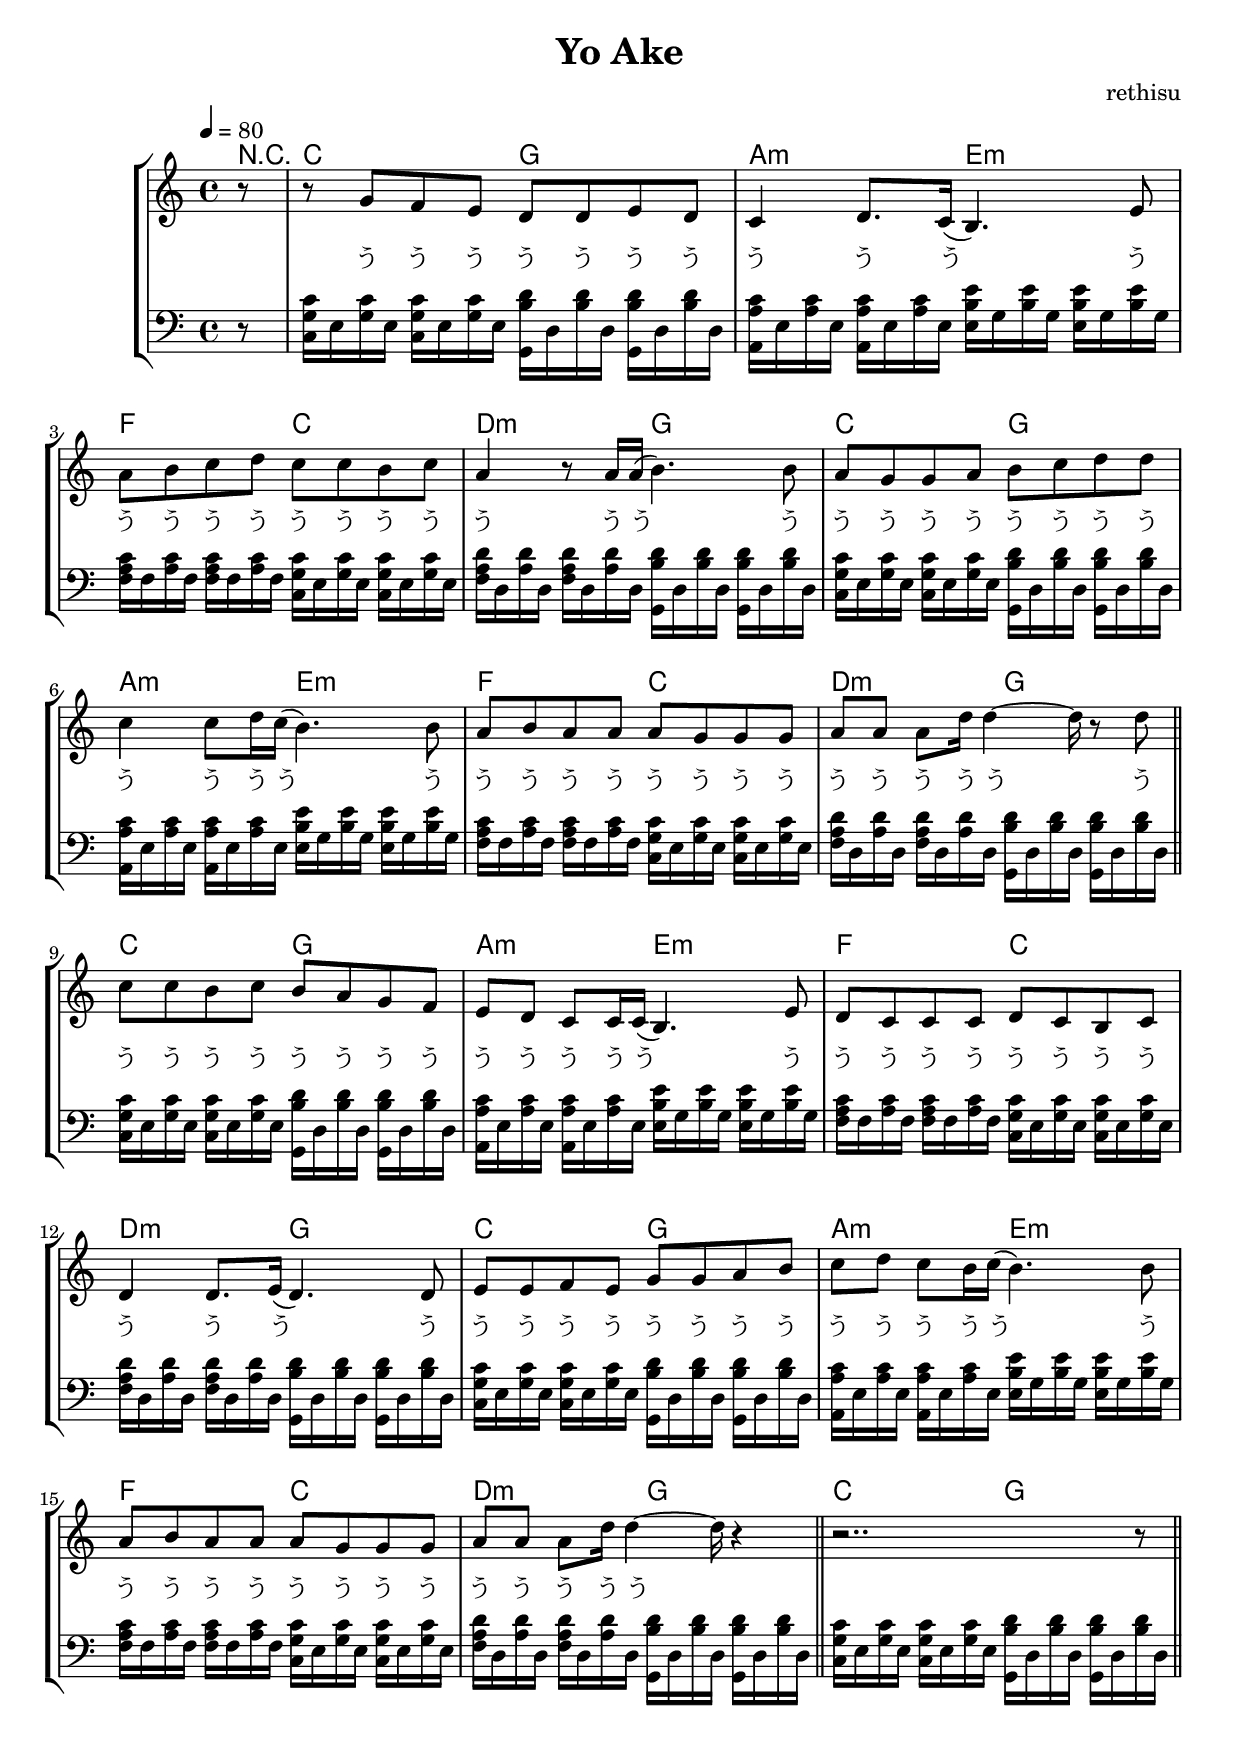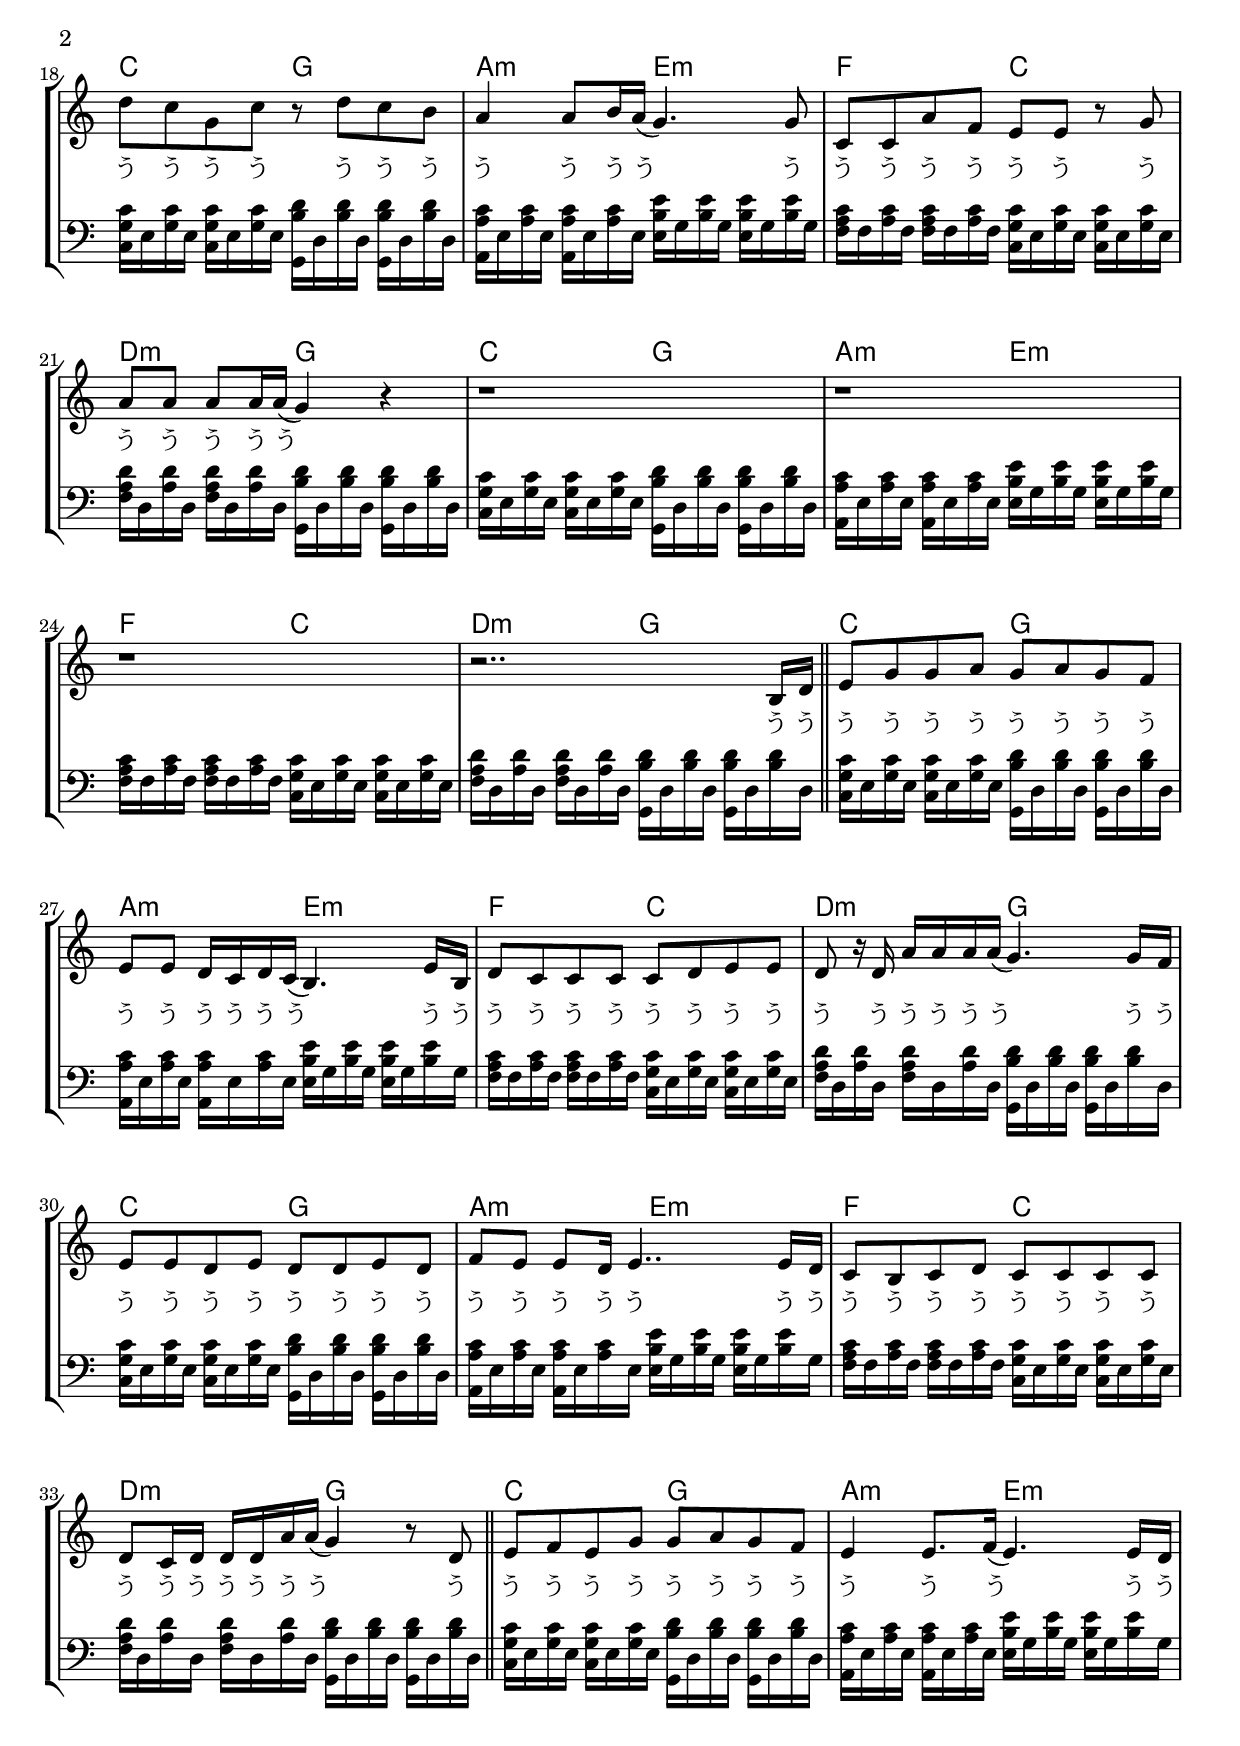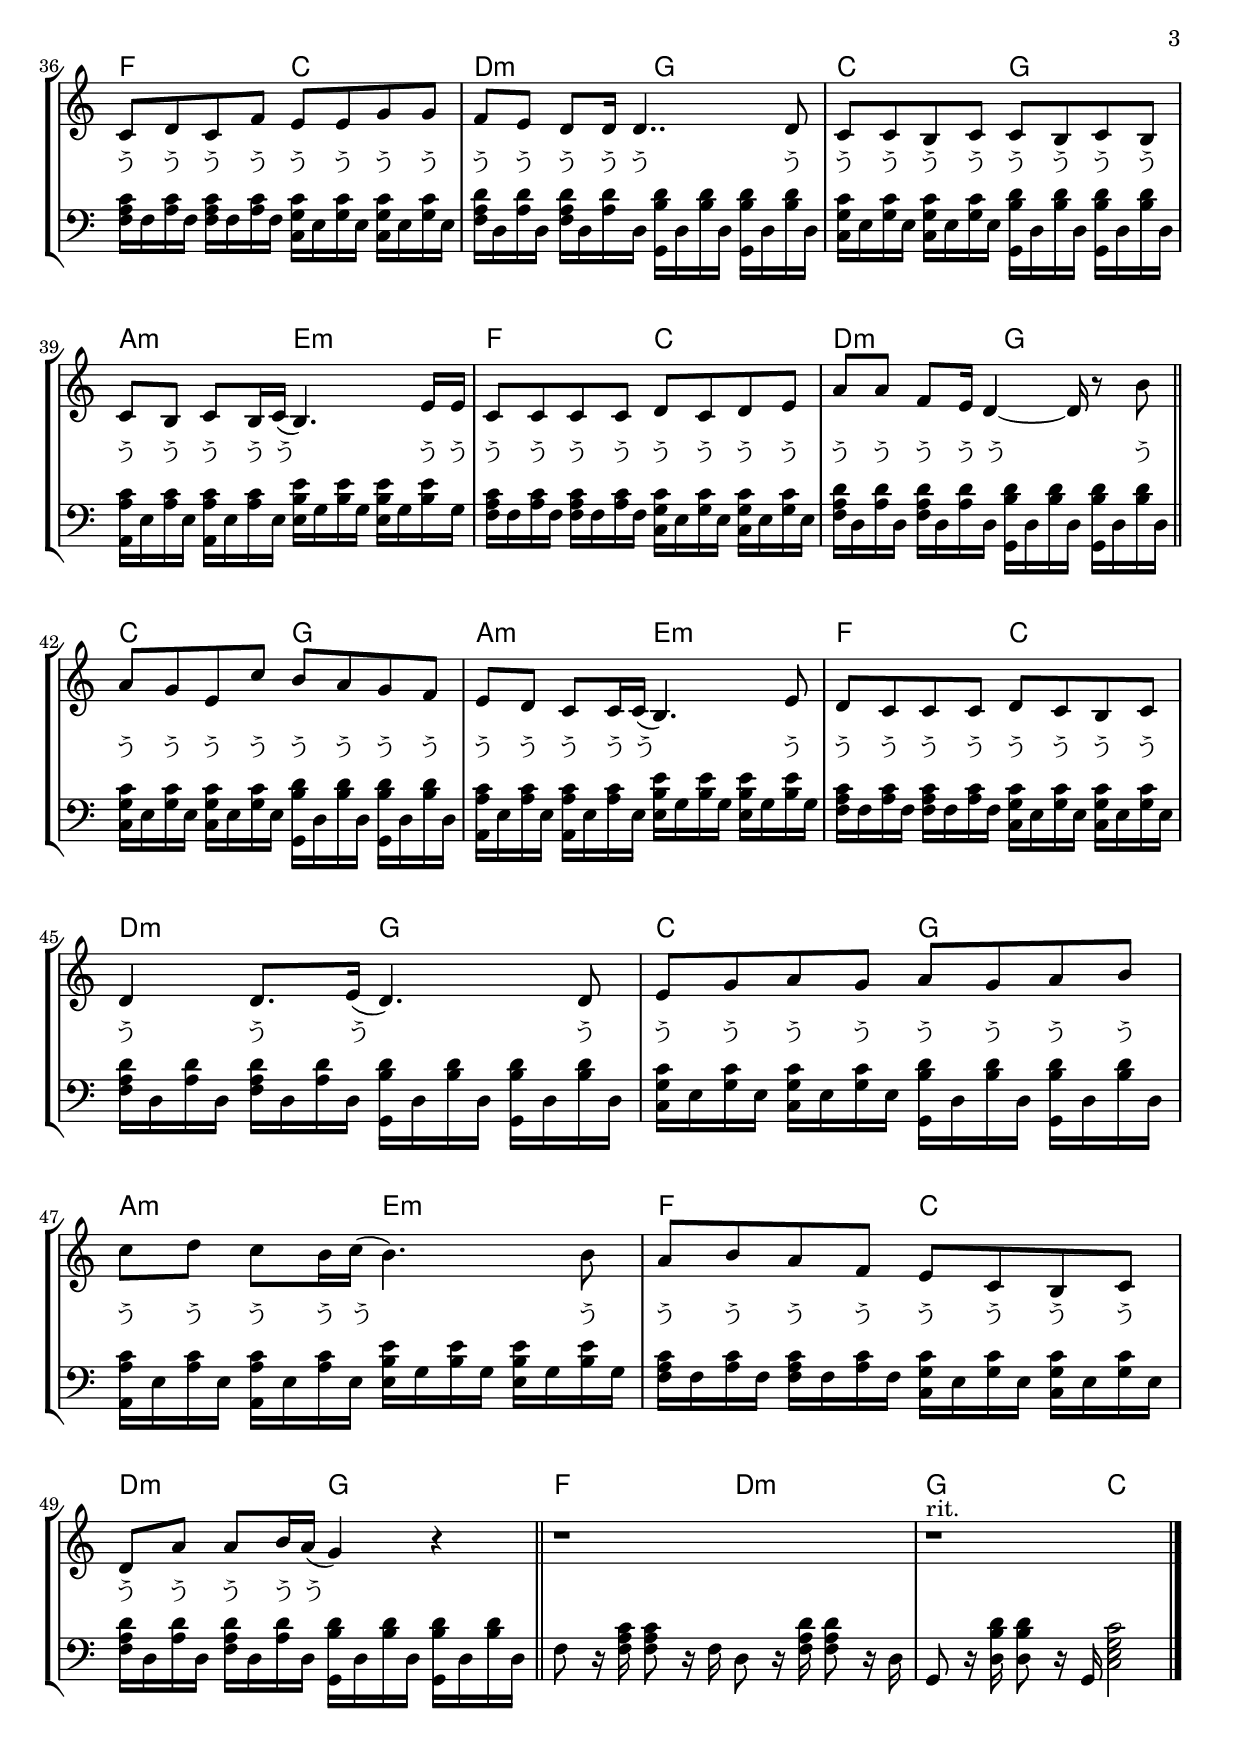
\version "2.12.1"

\header {
	title = \markup {"Yo Ake"}
	composer = \markup \center-column {rethisu}
}

harmony = \chordmode {
		r8c2 g a:m e:m f c d:m g c g a:m e:m f c d:m g 

	c g a:m e:m f c d:m g c g a:m e:m f c d:m g 

	c g 

	c g a:m e:m f c d:m g c g a:m e:m f c d:m g 

	c g a:m e:m f c d:m g c g a:m e:m f c d:m g 

	c g a:m e:m f c d:m g c g a:m e:m f c d:m g 

	c g a:m e:m f c d:m g c g a:m e:m f c d:m g 

	f d:m g c 
}

melody = {
	\set Staff.midiInstrument = #"Electric Grand"
	\partial 8*1
		\key c \major
	\tempo 4 = 80
r8 r8 g'8  f'8  e'8  d'8  d'8  e'8  d'8 
	c'4  d'8.  c'16  (b4.)  e'8 
	a'8  b'8  c''8  d''8  c''8  c''8  b'8  c''8 
	a'4  r8  a'16  a'16  (b'4.)  b'8 
	a'8  g'8  g'8  a'8  b'8  c''8  d''8  d''8 
	c''4  c''8  d''16  c''16  (b'4.)  b'8 
	a'8  b'8  a'8  a'8  a'8  g'8  g'8  g'8 
	a'8  a'8  a'8  d''16  d''4~d''16  	r8 	\set Staff.midiInstrument = #"Electric Grand"
	d''8 
	c''8  c''8  b'8  c''8  b'8  a'8  g'8  f'8 
	e'8  d'8  c'8  c'16  c'16  (b4.)  e'8 
	d'8  c'8  c'8  c'8  d'8  c'8  b8  c'8 
	d'4  d'8.  e'16  (d'4.)  d'8 
	e'8  e'8  f'8  e'8  g'8  g'8  a'8  b'8 
	c''8  d''8  c''8  b'16  c''16  (b'4.)  b'8 
	a'8  b'8  a'8  a'8  a'8  g'8  g'8  g'8 
	a'8  a'8  a'8  d''16  d''4~d''16  	r4 	r2.. 
	\set Staff.midiInstrument = #"Electric Grand"
	r8 
	d''8  c''8  g'8  c''8  r8  d''8  c''8  b'8 
	a'4  a'8  b'16  a'16  (g'4.)  g'8 
	c'8  c'8  a'8  f'8  e'8  e'8  r8  g'8 
	a'8  a'8  a'8  a'16  a'16  (g'4)  	r4 r1 r1 r1 r2.. 	\set Staff.midiInstrument = #"Electric Grand"
	b16  d'16 
	e'8  g'8  g'8  a'8  g'8  a'8  g'8  f'8 
	e'8  e'8  d'16  c'16  d'16  c'16  (b4.)  e'16  b16 
	d'8  c'8  c'8  c'8  c'8  d'8  e'8  e'8 
	d'8  r16  d'16  a'16  a'16  a'16  a'16  (g'4.)  g'16  f'16 
	e'8  e'8  d'8  e'8  d'8  d'8  e'8  d'8 
	f'8  e'8  e'8  d'16  e'4..  e'16  d'16 
	c'8  b8  c'8  d'8  c'8  c'8  c'8  c'8 
	d'8  c'16  d'16  d'16  d'16  a'16  a'16  (g'4)  	r8 	\set Staff.midiInstrument = #"Electric Grand"
	d'8 
	e'8  f'8  e'8  g'8  g'8  a'8  g'8  f'8 
	e'4  e'8.  f'16  (e'4.)  e'16  d'16 
	c'8  d'8  c'8  f'8  e'8  e'8  g'8  g'8 
	f'8  e'8  d'8  d'16  d'4..  d'8 
	c'8  c'8  b8  c'8  c'8  b8  c'8  b8 
	c'8  b8  c'8  b16  c'16  (b4.)  e'16  e'16 
	c'8  c'8  c'8  c'8  d'8  c'8  d'8  e'8 
	a'8  a'8  f'8  e'16  d'4~d'16  	r8 	\set Staff.midiInstrument = #"Electric Grand"
	b'8 
	a'8  g'8  e'8  c''8  b'8  a'8  g'8  f'8 
	e'8  d'8  c'8  c'16  c'16  (b4.)  e'8 
	d'8  c'8  c'8  c'8  d'8  c'8  b8  c'8 
	d'4  d'8.  e'16  (d'4.)  d'8 
	e'8  g'8  a'8  g'8  a'8  g'8  a'8  b'8 
	c''8  d''8  c''8  b'16  c''16  (b'4.)  b'8 
	a'8  b'8  a'8  f'8  e'8  c'8  b8  c'8 
	d'8  a'8  a'8  b'16  a'16  (g'4)  	r4 	r1 | r1^"rit." \bar "|."
}

words = \lyricmode {
	う  う  う  う  う  う  う  う  う  う  う  う  う  う  う  う  う  う  う  う  う  う  う  う  う  う  う  う  う  う  う  う  う  う  う  う  う  う  う  う  う  う  う  う  う  う  う  う  う  
	う  う  う  う  う  う  う  う  う  う  う  う  う  う  う  う  う  う  う  う  う  う  う  う  う  う  う  う  う  う  う  う  う  う  う  う  う  う  う  う  う  う  う  う  う  う  う  う  う  う  う  う  う  う  
	
	う  う  う  う  う  う  う  う  う  う  う  う  う  う  う  う  う  う  う  う  う  う  う  う  
	う  う  う  う  う  う  う  う  う  う  う  う  う  う  う  う  う  う  う  う  う  う  う  う  う  う  う  う  う  う  う  う  う  う  う  う  う  う  う  う  う  う  う  う  う  う  う  う  う  う  う  う  う  う  う  う  う  う  う  う  う  う  う  う  
	う  う  う  う  う  う  う  う  う  う  う  う  う  う  う  う  う  う  う  う  う  う  う  う  う  う  う  う  う  う  う  う  う  う  う  う  う  う  う  う  う  う  う  う  う  う  う  う  う  う  う  う  う  う  う  う  
	う  う  う  う  う  う  う  う  う  う  う  う  う  う  う  う  う  う  う  う  う  う  う  う  う  う  う  う  う  う  う  う  う  う  う  う  う  う  う  う  う  う  う  う  う  う  う  う  う  う  う  う  う  う  
	
}

tempochange = {
	\tempo 4 = 80
	r1 | r1 | r1 | r1 | r1 | r1 | r1 | r1 \bar "||"
	\tempo 4 = 80
	r1 | r1 | r1 | r1 | r1 | r1 | r1 | r1 \bar "||"
	\tempo 4 = 80
	r1 \bar "||"
	\tempo 4 = 80
	r1 | r1 | r1 | r1 | r1 | r1 | r1 | r1 \bar "||"
	\tempo 4 = 80
	r1 | r1 | r1 | r1 | r1 | r1 | r1 | r1 \bar "||"
	\tempo 4 = 80
	r1 | r1 | r1 | r1 | r1 | r1 | r1 | r1 \bar "||"
	\tempo 4 = 80
	r1 | r1 | r1 | r1 | r1 | r1 | r1 | r1 \bar "||"
	\tempo 4 = 80
	r1 | \tempo 4 = 60 r2 \tempo 4 = 53 r2 \bar "|."
}

mainacc = {
	\clef bass
	\set Staff.midiInstrument = #"Electric Bass (finger)"
	\key c \major
	\tempo 4 = 80
	\partial 8*1
	r8	<c g c'>16 e16 <g c'>16 e16   <c g c'>16 e16 <g c'>16 e16
	<g, b d'>16 d16 <b d'>16 d16   <g, b d'>16 d16 <b d'>16 d16
	<a, a c'>16 e16 <a c'>16 e16   <a, a c'>16 e16 <a c'>16 e16
	<e b e'>16 g16 <b e'>16 g16   <e b e'>16 g16 <b e'>16 g16
	<f a c'>16 f16 <a c'>16 f16   <f a c'>16 f16 <a c'>16 f16
	<c g c'>16 e16 <g c'>16 e16   <c g c'>16 e16 <g c'>16 e16
	<f a d'>16 d16 <a d'>16 d16   <f a d'>16 d16 <a d'>16 d16
	<g, b d'>16 d16 <b d'>16 d16   <g, b d'>16 d16 <b d'>16 d16
	<c g c'>16 e16 <g c'>16 e16   <c g c'>16 e16 <g c'>16 e16
	<g, b d'>16 d16 <b d'>16 d16   <g, b d'>16 d16 <b d'>16 d16
	<a, a c'>16 e16 <a c'>16 e16   <a, a c'>16 e16 <a c'>16 e16
	<e b e'>16 g16 <b e'>16 g16   <e b e'>16 g16 <b e'>16 g16
	<f a c'>16 f16 <a c'>16 f16   <f a c'>16 f16 <a c'>16 f16
	<c g c'>16 e16 <g c'>16 e16   <c g c'>16 e16 <g c'>16 e16
	<f a d'>16 d16 <a d'>16 d16   <f a d'>16 d16 <a d'>16 d16
	<g, b d'>16 d16 <b d'>16 d16   <g, b d'>16 d16 <b d'>16 d16
	\bar "||"

	\set Staff.midiInstrument = #"Electric Bass (finger)"
	<c g c'>16 e16 <g c'>16 e16   <c g c'>16 e16 <g c'>16 e16
	<g, b d'>16 d16 <b d'>16 d16   <g, b d'>16 d16 <b d'>16 d16
	<a, a c'>16 e16 <a c'>16 e16   <a, a c'>16 e16 <a c'>16 e16
	<e b e'>16 g16 <b e'>16 g16   <e b e'>16 g16 <b e'>16 g16
	<f a c'>16 f16 <a c'>16 f16   <f a c'>16 f16 <a c'>16 f16
	<c g c'>16 e16 <g c'>16 e16   <c g c'>16 e16 <g c'>16 e16
	<f a d'>16 d16 <a d'>16 d16   <f a d'>16 d16 <a d'>16 d16
	<g, b d'>16 d16 <b d'>16 d16   <g, b d'>16 d16 <b d'>16 d16
	<c g c'>16 e16 <g c'>16 e16   <c g c'>16 e16 <g c'>16 e16
	<g, b d'>16 d16 <b d'>16 d16   <g, b d'>16 d16 <b d'>16 d16
	<a, a c'>16 e16 <a c'>16 e16   <a, a c'>16 e16 <a c'>16 e16
	<e b e'>16 g16 <b e'>16 g16   <e b e'>16 g16 <b e'>16 g16
	<f a c'>16 f16 <a c'>16 f16   <f a c'>16 f16 <a c'>16 f16
	<c g c'>16 e16 <g c'>16 e16   <c g c'>16 e16 <g c'>16 e16
	<f a d'>16 d16 <a d'>16 d16   <f a d'>16 d16 <a d'>16 d16
	<g, b d'>16 d16 <b d'>16 d16   <g, b d'>16 d16 <b d'>16 d16
	\bar "||"

	\set Staff.midiInstrument = #"Electric Bass (finger)"
	<c g c'>16 e16 <g c'>16 e16   <c g c'>16 e16 <g c'>16 e16
	<g, b d'>16 d16 <b d'>16 d16   <g, b d'>16 d16 <b d'>16 d16
	\bar "||"

	\set Staff.midiInstrument = #"Electric Bass (finger)"
	<c g c'>16 e16 <g c'>16 e16   <c g c'>16 e16 <g c'>16 e16
	<g, b d'>16 d16 <b d'>16 d16   <g, b d'>16 d16 <b d'>16 d16
	<a, a c'>16 e16 <a c'>16 e16   <a, a c'>16 e16 <a c'>16 e16
	<e b e'>16 g16 <b e'>16 g16   <e b e'>16 g16 <b e'>16 g16
	<f a c'>16 f16 <a c'>16 f16   <f a c'>16 f16 <a c'>16 f16
	<c g c'>16 e16 <g c'>16 e16   <c g c'>16 e16 <g c'>16 e16
	<f a d'>16 d16 <a d'>16 d16   <f a d'>16 d16 <a d'>16 d16
	<g, b d'>16 d16 <b d'>16 d16   <g, b d'>16 d16 <b d'>16 d16
	<c g c'>16 e16 <g c'>16 e16   <c g c'>16 e16 <g c'>16 e16
	<g, b d'>16 d16 <b d'>16 d16   <g, b d'>16 d16 <b d'>16 d16
	<a, a c'>16 e16 <a c'>16 e16   <a, a c'>16 e16 <a c'>16 e16
	<e b e'>16 g16 <b e'>16 g16   <e b e'>16 g16 <b e'>16 g16
	<f a c'>16 f16 <a c'>16 f16   <f a c'>16 f16 <a c'>16 f16
	<c g c'>16 e16 <g c'>16 e16   <c g c'>16 e16 <g c'>16 e16
	<f a d'>16 d16 <a d'>16 d16   <f a d'>16 d16 <a d'>16 d16
	<g, b d'>16 d16 <b d'>16 d16   <g, b d'>16 d16 <b d'>16 d16
	\bar "||"

	\set Staff.midiInstrument = #"Electric Bass (finger)"
	<c g c'>16 e16 <g c'>16 e16   <c g c'>16 e16 <g c'>16 e16
	<g, b d'>16 d16 <b d'>16 d16   <g, b d'>16 d16 <b d'>16 d16
	<a, a c'>16 e16 <a c'>16 e16   <a, a c'>16 e16 <a c'>16 e16
	<e b e'>16 g16 <b e'>16 g16   <e b e'>16 g16 <b e'>16 g16
	<f a c'>16 f16 <a c'>16 f16   <f a c'>16 f16 <a c'>16 f16
	<c g c'>16 e16 <g c'>16 e16   <c g c'>16 e16 <g c'>16 e16
	<f a d'>16 d16 <a d'>16 d16   <f a d'>16 d16 <a d'>16 d16
	<g, b d'>16 d16 <b d'>16 d16   <g, b d'>16 d16 <b d'>16 d16
	<c g c'>16 e16 <g c'>16 e16   <c g c'>16 e16 <g c'>16 e16
	<g, b d'>16 d16 <b d'>16 d16   <g, b d'>16 d16 <b d'>16 d16
	<a, a c'>16 e16 <a c'>16 e16   <a, a c'>16 e16 <a c'>16 e16
	<e b e'>16 g16 <b e'>16 g16   <e b e'>16 g16 <b e'>16 g16
	<f a c'>16 f16 <a c'>16 f16   <f a c'>16 f16 <a c'>16 f16
	<c g c'>16 e16 <g c'>16 e16   <c g c'>16 e16 <g c'>16 e16
	<f a d'>16 d16 <a d'>16 d16   <f a d'>16 d16 <a d'>16 d16
	<g, b d'>16 d16 <b d'>16 d16   <g, b d'>16 d16 <b d'>16 d16
	\bar "||"

	\set Staff.midiInstrument = #"Electric Bass (finger)"
	<c g c'>16 e16 <g c'>16 e16   <c g c'>16 e16 <g c'>16 e16
	<g, b d'>16 d16 <b d'>16 d16   <g, b d'>16 d16 <b d'>16 d16
	<a, a c'>16 e16 <a c'>16 e16   <a, a c'>16 e16 <a c'>16 e16
	<e b e'>16 g16 <b e'>16 g16   <e b e'>16 g16 <b e'>16 g16
	<f a c'>16 f16 <a c'>16 f16   <f a c'>16 f16 <a c'>16 f16
	<c g c'>16 e16 <g c'>16 e16   <c g c'>16 e16 <g c'>16 e16
	<f a d'>16 d16 <a d'>16 d16   <f a d'>16 d16 <a d'>16 d16
	<g, b d'>16 d16 <b d'>16 d16   <g, b d'>16 d16 <b d'>16 d16
	<c g c'>16 e16 <g c'>16 e16   <c g c'>16 e16 <g c'>16 e16
	<g, b d'>16 d16 <b d'>16 d16   <g, b d'>16 d16 <b d'>16 d16
	<a, a c'>16 e16 <a c'>16 e16   <a, a c'>16 e16 <a c'>16 e16
	<e b e'>16 g16 <b e'>16 g16   <e b e'>16 g16 <b e'>16 g16
	<f a c'>16 f16 <a c'>16 f16   <f a c'>16 f16 <a c'>16 f16
	<c g c'>16 e16 <g c'>16 e16   <c g c'>16 e16 <g c'>16 e16
	<f a d'>16 d16 <a d'>16 d16   <f a d'>16 d16 <a d'>16 d16
	<g, b d'>16 d16 <b d'>16 d16   <g, b d'>16 d16 <b d'>16 d16
	\bar "||"

	\set Staff.midiInstrument = #"Electric Bass (finger)"
	<c g c'>16 e16 <g c'>16 e16   <c g c'>16 e16 <g c'>16 e16
	<g, b d'>16 d16 <b d'>16 d16   <g, b d'>16 d16 <b d'>16 d16
	<a, a c'>16 e16 <a c'>16 e16   <a, a c'>16 e16 <a c'>16 e16
	<e b e'>16 g16 <b e'>16 g16   <e b e'>16 g16 <b e'>16 g16
	<f a c'>16 f16 <a c'>16 f16   <f a c'>16 f16 <a c'>16 f16
	<c g c'>16 e16 <g c'>16 e16   <c g c'>16 e16 <g c'>16 e16
	<f a d'>16 d16 <a d'>16 d16   <f a d'>16 d16 <a d'>16 d16
	<g, b d'>16 d16 <b d'>16 d16   <g, b d'>16 d16 <b d'>16 d16
	<c g c'>16 e16 <g c'>16 e16   <c g c'>16 e16 <g c'>16 e16
	<g, b d'>16 d16 <b d'>16 d16   <g, b d'>16 d16 <b d'>16 d16
	<a, a c'>16 e16 <a c'>16 e16   <a, a c'>16 e16 <a c'>16 e16
	<e b e'>16 g16 <b e'>16 g16   <e b e'>16 g16 <b e'>16 g16
	<f a c'>16 f16 <a c'>16 f16   <f a c'>16 f16 <a c'>16 f16
	<c g c'>16 e16 <g c'>16 e16   <c g c'>16 e16 <g c'>16 e16
	<f a d'>16 d16 <a d'>16 d16   <f a d'>16 d16 <a d'>16 d16
	<g, b d'>16 d16 <b d'>16 d16   <g, b d'>16 d16 <b d'>16 d16
	\bar "||"

	\set Staff.midiInstrument = #"Slap Bass 1"
	f8 r16 <f a c'>16 <f a c'>8 r16 f16
	d8 r16 <f a d'>16 <f a d'>8 r16 d16
	g,8 r16 <d b d'>16 <d b d'>8 r16 g,16
	<c e g c'>2
	\bar "|."
}

subacc = {
	\clef bass
	\set Staff.midiInstrument = #"Pizzicato Strings"
	\key c \major
	\tempo 4 = 80
	\partial 8*1
	r8	<c c'>16 e g e <c c'> e g e
	<g, d'>16 d b d <g, d'> d b d
	<a, c'>16 e a e <a, c'> e a e
	<e e'>16 g b g <e e'> g b g
	<f c'>16 f a f <f c'> f a f
	<c c'>16 e g e <c c'> e g e
	<f d'>16 d a d <f d'> d a d
	<g, d'>16 d b d <g, d'> d b d
	<c c'>16 e g e <c c'> e g e
	<g, d'>16 d b d <g, d'> d b d
	<a, c'>16 e a e <a, c'> e a e
	<e e'>16 g b g <e e'> g b g
	<f c'>16 f a f <f c'> f a f
	<c c'>16 e g e <c c'> e g e
	<f d'>16 d a d <f d'> d a d
	<g, d'>16 d b d <g, d'> d b d
	\bar "||"

	\set Staff.midiInstrument = #"Pizzicato Strings"
	<c c'>16 e g e <c c'> e g e
	<g, d'>16 d b d <g, d'> d b d
	<a, c'>16 e a e <a, c'> e a e
	<e e'>16 g b g <e e'> g b g
	<f c'>16 f a f <f c'> f a f
	<c c'>16 e g e <c c'> e g e
	<f d'>16 d a d <f d'> d a d
	<g, d'>16 d b d <g, d'> d b d
	<c c'>16 e g e <c c'> e g e
	<g, d'>16 d b d <g, d'> d b d
	<a, c'>16 e a e <a, c'> e a e
	<e e'>16 g b g <e e'> g b g
	<f c'>16 f a f <f c'> f a f
	<c c'>16 e g e <c c'> e g e
	<f d'>16 d a d <f d'> d a d
	<g, d'>16 d b d <g, d'> d b d
	\bar "||"

	\set Staff.midiInstrument = #"Pizzicato Strings"
	<c c'>16 e g e <c c'> e g e
	<g, d'>16 d b d <g, d'> d b d
	\bar "||"

	\set Staff.midiInstrument = #"Pizzicato Strings"
	<c c'>16 e g e <c c'> e g e
	<g, d'>16 d b d <g, d'> d b d
	<a, c'>16 e a e <a, c'> e a e
	<e e'>16 g b g <e e'> g b g
	<f c'>16 f a f <f c'> f a f
	<c c'>16 e g e <c c'> e g e
	<f d'>16 d a d <f d'> d a d
	<g, d'>16 d b d <g, d'> d b d
	<c c'>16 e g e <c c'> e g e
	<g, d'>16 d b d <g, d'> d b d
	<a, c'>16 e a e <a, c'> e a e
	<e e'>16 g b g <e e'> g b g
	<f c'>16 f a f <f c'> f a f
	<c c'>16 e g e <c c'> e g e
	<f d'>16 d a d <f d'> d a d
	<g, d'>16 d b d <g, d'> d b d
	\bar "||"

	\set Staff.midiInstrument = #"Pizzicato Strings"
	<c c'>16 e g e <c c'> e g e
	<g, d'>16 d b d <g, d'> d b d
	<a, c'>16 e a e <a, c'> e a e
	<e e'>16 g b g <e e'> g b g
	<f c'>16 f a f <f c'> f a f
	<c c'>16 e g e <c c'> e g e
	<f d'>16 d a d <f d'> d a d
	<g, d'>16 d b d <g, d'> d b d
	<c c'>16 e g e <c c'> e g e
	<g, d'>16 d b d <g, d'> d b d
	<a, c'>16 e a e <a, c'> e a e
	<e e'>16 g b g <e e'> g b g
	<f c'>16 f a f <f c'> f a f
	<c c'>16 e g e <c c'> e g e
	<f d'>16 d a d <f d'> d a d
	<g, d'>16 d b d <g, d'> d b d
	\bar "||"

	\set Staff.midiInstrument = #"Pizzicato Strings"
	<c c'>16 e g e <c c'> e g e
	<g, d'>16 d b d <g, d'> d b d
	<a, c'>16 e a e <a, c'> e a e
	<e e'>16 g b g <e e'> g b g
	<f c'>16 f a f <f c'> f a f
	<c c'>16 e g e <c c'> e g e
	<f d'>16 d a d <f d'> d a d
	<g, d'>16 d b d <g, d'> d b d
	<c c'>16 e g e <c c'> e g e
	<g, d'>16 d b d <g, d'> d b d
	<a, c'>16 e a e <a, c'> e a e
	<e e'>16 g b g <e e'> g b g
	<f c'>16 f a f <f c'> f a f
	<c c'>16 e g e <c c'> e g e
	<f d'>16 d a d <f d'> d a d
	<g, d'>16 d b d <g, d'> d b d
	\bar "||"

	\set Staff.midiInstrument = #"Pizzicato Strings"
	<c c'>16 e g e <c c'> e g e
	<g, d'>16 d b d <g, d'> d b d
	<a, c'>16 e a e <a, c'> e a e
	<e e'>16 g b g <e e'> g b g
	<f c'>16 f a f <f c'> f a f
	<c c'>16 e g e <c c'> e g e
	<f d'>16 d a d <f d'> d a d
	<g, d'>16 d b d <g, d'> d b d
	<c c'>16 e g e <c c'> e g e
	<g, d'>16 d b d <g, d'> d b d
	<a, c'>16 e a e <a, c'> e a e
	<e e'>16 g b g <e e'> g b g
	<f c'>16 f a f <f c'> f a f
	<c c'>16 e g e <c c'> e g e
	<f d'>16 d a d <f d'> d a d
	<g, d'>16 d b d <g, d'> d b d
	\bar "||"

	\set Staff.midiInstrument = #"Electric Piano 1"
	r8 <f a c'>4 <f a c'>8
	r8 <f a d'>4 <f a d'>8
	r8 <d b d'>4 <d b d'>8
	r8 <e g c'>8 <e g c'>4
	\bar "|."
}

percA = {
	\drummode {
	\partial 8*1
	r8	hh8 hh8 hh8 hh8 hh8 hh8 hh8 hh8  |hh8 hh8 hh8 hh8 hh8 hh8 hh8 hh8  |hh8 hh8 hh8 hh8 hh8 hh8 hh8 hh8  |hh8 hh8 hh8 hh8 hh8 hh8 hh8 hh8  |hh8 hh8 hh8 hh8 hh8 hh8 hh8 hh8  |hh8 hh8 hh8 hh8 hh8 hh8 hh8 hh8  |hh8 hh8 hh8 hh8 hh8 hh8 hh8 hh8  |hh8 hh8 hh8 hh8 hh8 hh8 hh4  \bar "||"
	hh8 hh8 hh8 hh8 hh8 hh8 hh8 hh8  |hh8 hh8 hh8 hh8 hh8 hh8 hh8 hh8  |hh8 hh8 hh8 hh8 hh8 hh8 hh8 hh8  |hh8 hh8 hh8 hh8 hh8 hh8 hh8 hh8  |hh8 hh8 hh8 hh8 hh8 hh8 hh8 hh8  |hh8 hh8 hh8 hh8 hh8 hh8 hh8 hh8  |hh8 hh8 hh8 hh8 hh8 hh8 hh8 hh8  |hh8 hh8 hh8 hh8 hh8 hh8 hh4  \bar "||"
	hh8 hh8 hh8 hh8 hh8 hh8 hh4  \bar "||"
	hh8 hh8 hh8 hh8 hh8 hh8 hh8 hh8  |hh8 hh8 hh8 hh8 hh8 hh8 hh8 hh8  |hh8 hh8 hh8 hh8 hh8 hh8 hh8 hh8  |hh8 hh8 hh8 hh8 hh8 hh8 hh8 hh8  |hh8 hh8 hh8 hh8 hh8 hh8 hh8 hh8  |hh8 hh8 hh8 hh8 hh8 hh8 hh8 hh8  |hh8 hh8 hh8 hh8 hh8 hh8 hh8 hh8  |hh8 hh8 hh8 hh8 hh8 hh8 hh4  \bar "||"
	hh8 hh8 hh8 hh8 hh8 hh8 hh8 hh8  |hh8 hh8 hh8 hh8 hh8 hh8 hh8 hh8  |hh8 hh8 hh8 hh8 hh8 hh8 hh8 hh8  |hh8 hh8 hh8 hh8 hh8 hh8 hh8 hh8  |hh8 hh8 hh8 hh8 hh8 hh8 hh8 hh8  |hh8 hh8 hh8 hh8 hh8 hh8 hh8 hh8  |hh8 hh8 hh8 hh8 hh8 hh8 hh8 hh8  |hh8 hh8 hh8 hh8 hh8 hh8 hh4  \bar "||"
	hh8 hh8 hh8 hh8 hh8 hh8 hh8 hh8  |hh8 hh8 hh8 hh8 hh8 hh8 hh8 hh8  |hh8 hh8 hh8 hh8 hh8 hh8 hh8 hh8  |hh8 hh8 hh8 hh8 hh8 hh8 hh8 hh8  |hh8 hh8 hh8 hh8 hh8 hh8 hh8 hh8  |hh8 hh8 hh8 hh8 hh8 hh8 hh8 hh8  |hh8 hh8 hh8 hh8 hh8 hh8 hh8 hh8  |hh8 hh8 hh8 hh8 hh8 hh8 hh4  \bar "||"
	hh8 hh8 hh8 hh8 hh8 hh8 hh8 hh8  |hh8 hh8 hh8 hh8 hh8 hh8 hh8 hh8  |hh8 hh8 hh8 hh8 hh8 hh8 hh8 hh8  |hh8 hh8 hh8 hh8 hh8 hh8 hh8 hh8  |hh8 hh8 hh8 hh8 hh8 hh8 hh8 hh8  |hh8 hh8 hh8 hh8 hh8 hh8 hh8 hh8  |hh8 hh8 hh8 hh8 hh8 hh8 hh8 hh8  |hh8 hh8 hh8 hh8 hh8 hh8 hh4  \bar "||"
	r1 |r1 \bar "|."
	}
}

percB = {
	\drummode {
	\partial 8*1
	r8	bd4. bd8 bd4. bd8  |bd4. bd8 bd4. bd8  |bd4. bd8 bd4. bd8  |bd4. bd8 bd4. bd8  |bd4. bd8 bd4. bd8  |bd4. bd8 bd4. bd8  |bd4. bd8 bd4. bd8  |bd4. bd8 bd2  \bar "||"
	bd4. bd8 bd4. bd8  |bd4. bd8 bd4. bd8  |bd4. bd8 bd4. bd8  |bd4. bd8 bd4. bd8  |bd4. bd8 bd4. bd8  |bd4. bd8 bd4. bd8  |bd4. bd8 bd4. bd8  |bd4. bd8 bd2  \bar "||"
	bd4. bd8 bd2  \bar "||"
	bd4. bd8 bd4. bd8  |bd4. bd8 bd4. bd8  |bd4. bd8 bd4. bd8  |bd4. bd8 bd4. bd8  |bd4. bd8 bd4. bd8  |bd4. bd8 bd4. bd8  |bd4. bd8 bd4. bd8  |bd4. bd8 bd2  \bar "||"
	bd4. bd8 bd4. bd8  |bd4. bd8 bd4. bd8  |bd4. bd8 bd4. bd8  |bd4. bd8 bd4. bd8  |bd4. bd8 bd4. bd8  |bd4. bd8 bd4. bd8  |bd4. bd8 bd4. bd8  |bd4. bd8 bd2  \bar "||"
	bd4. bd8 bd4. bd8  |bd4. bd8 bd4. bd8  |bd4. bd8 bd4. bd8  |bd4. bd8 bd4. bd8  |bd4. bd8 bd4. bd8  |bd4. bd8 bd4. bd8  |bd4. bd8 bd4. bd8  |bd4. bd8 bd2  \bar "||"
	bd4. bd8 bd4. bd8  |bd4. bd8 bd4. bd8  |bd4. bd8 bd4. bd8  |bd4. bd8 bd4. bd8  |bd4. bd8 bd4. bd8  |bd4. bd8 bd4. bd8  |bd4. bd8 bd4. bd8  |bd4. bd8 bd2  \bar "||"
	r1 |r1 \bar "|."
	}
}

percC = {
	\drummode {
	\partial 8*1
	r8	r8 ss4 ss8 ss4. ss8  |r8 ss4 ss8 ss2  |r8 ss4 ss8 ss4. ss8  |r8 ss4 ss8 ss4. ss8  |r8 ss4 ss8 ss4. ss8  |r8 ss4 ss8 ss2  |r8 ss4 ss8 ss4. ss8  |r8 ss4 ss8 ss2  \bar "||"
	r8 ss4 ss8 ss4. ss8  |r8 ss4 ss8 ss2  |r8 ss4 ss8 ss4. ss8  |r8 ss4 ss8 ss4. ss8  |r8 ss4 ss8 ss4. ss8  |r8 ss4 ss8 ss2  |r8 ss4 ss8 ss4. ss8  |r8 ss4 ss8 ss2  \bar "||"
	r8 ss4 ss8 ss2  \bar "||"
	r8 ss4 ss8 ss4. ss8  |r8 ss4 ss8 ss2  |r8 ss4 ss8 ss4. ss8  |r8 ss4 ss8 ss4. ss8  |r8 ss4 ss8 ss4. ss8  |r8 ss4 ss8 ss2  |r8 ss4 ss8 ss4. ss8  |r8 ss4 ss8 ss2  \bar "||"
	r8 ss4 ss8 ss4. ss8  |r8 ss4 ss8 ss2  |r8 ss4 ss8 ss4. ss8  |r8 ss4 ss8 ss4. ss8  |r8 ss4 ss8 ss4. ss8  |r8 ss4 ss8 ss2  |r8 ss4 ss8 ss4. ss8  |r8 ss4 ss8 ss2  \bar "||"
	r8 ss4 ss8 ss4. ss8  |r8 ss4 ss8 ss2  |r8 ss4 ss8 ss4. ss8  |r8 ss4 ss8 ss4. ss8  |r8 ss4 ss8 ss4. ss8  |r8 ss4 ss8 ss2  |r8 ss4 ss8 ss4. ss8  |r8 ss4 ss8 ss2  \bar "||"
	r8 ss4 ss8 ss4. ss8  |r8 ss4 ss8 ss2  |r8 ss4 ss8 ss4. ss8  |r8 ss4 ss8 ss4. ss8  |r8 ss4 ss8 ss4. ss8  |r8 ss4 ss8 ss2  |r8 ss4 ss8 ss4. ss8  |r8 ss4 ss8 ss2  \bar "||"
	r1 |r1 \bar "|."
	}
}

percD = {
	\drummode {
	\partial 8*1
	r8	r8 hhp2 r8 hhp4  |r8 hhp2 r8 hhp4  |r8 hhp2 r8 hhp4  |r8 hhp2 r8 hhp4  |r8 hhp2 r8 hhp4  |r8 hhp2 r8 hhp4  |r8 hhp2 r8 hhp4  |r8 hhp2 r8 hhp4  \bar "||"
	r8 hhp2 r8 hhp4  |r8 hhp2 r8 hhp4  |r8 hhp2 r8 hhp4  |r8 hhp2 r8 hhp4  |r8 hhp2 r8 hhp4  |r8 hhp2 r8 hhp4  |r8 hhp2 r8 hhp4  |r8 hhp2 r8 hhp4  \bar "||"
	r8 hhp2 r8 hhp4  \bar "||"
	r8 hhp2 r8 hhp4  |r8 hhp2 r8 hhp4  |r8 hhp2 r8 hhp4  |r8 hhp2 r8 hhp4  |r8 hhp2 r8 hhp4  |r8 hhp2 r8 hhp4  |r8 hhp2 r8 hhp4  |r8 hhp2 r8 hhp4  \bar "||"
	r8 hhp2 r8 hhp4  |r8 hhp2 r8 hhp4  |r8 hhp2 r8 hhp4  |r8 hhp2 r8 hhp4  |r8 hhp2 r8 hhp4  |r8 hhp2 r8 hhp4  |r8 hhp2 r8 hhp4  |r8 hhp2 r8 hhp4  \bar "||"
	r8 hhp2 r8 hhp4  |r8 hhp2 r8 hhp4  |r8 hhp2 r8 hhp4  |r8 hhp2 r8 hhp4  |r8 hhp2 r8 hhp4  |r8 hhp2 r8 hhp4  |r8 hhp2 r8 hhp4  |r8 hhp2 r8 hhp4  \bar "||"
	r8 hhp2 r8 hhp4  |r8 hhp2 r8 hhp4  |r8 hhp2 r8 hhp4  |r8 hhp2 r8 hhp4  |r8 hhp2 r8 hhp4  |r8 hhp2 r8 hhp4  |r8 hhp2 r8 hhp4  |r8 hhp2 r8 hhp4  \bar "||"
	r1 |r1 \bar "|."
	}
}

percE = {
	\drummode {
	\partial 8*1
	r8	r1  |r1  |r1  |r2 r8 cymr8 cymr4  |r1  |r1  |r1  |r2 r8 cymr8 cymr4  \bar "||"
	r1  |r1  |r1  |r2 r8 cymr8 cymr4  |r1  |r1  |r1  |r2 r8 cymr8 cymr4  \bar "||"
	r2 r8 cymr8 cymr4  \bar "||"
	r1  |r1  |r1  |r2 r8 cymr8 cymr4  |r1  |r1  |r1  |r2 r8 cymr8 cymr4  \bar "||"
	r1  |r1  |r1  |r2 r8 cymr8 cymr4  |r1  |r1  |r1  |r2 r8 cymr8 cymr4  \bar "||"
	r1  |r1  |r1  |r2 r8 cymr8 cymr4  |r1  |r1  |r1  |r2 r8 cymr8 cymr4  \bar "||"
	r1  |r1  |r1  |r2 r8 cymr8 cymr4  |r1  |r1  |r1  |r2 r8 cymr8 cymr4  \bar "||"
	r1 |r1 \bar "|."
	}
}

\score {
	<<
		\new StaffGroup <<
			\new ChordNames {\harmony}
			\new Voice = "melody" {\melody}
			\new Lyrics \lyricsto "melody" \words
			\new Staff = "mainacc" {\mainacc}
		>>
	>>
	\layout { }
}
